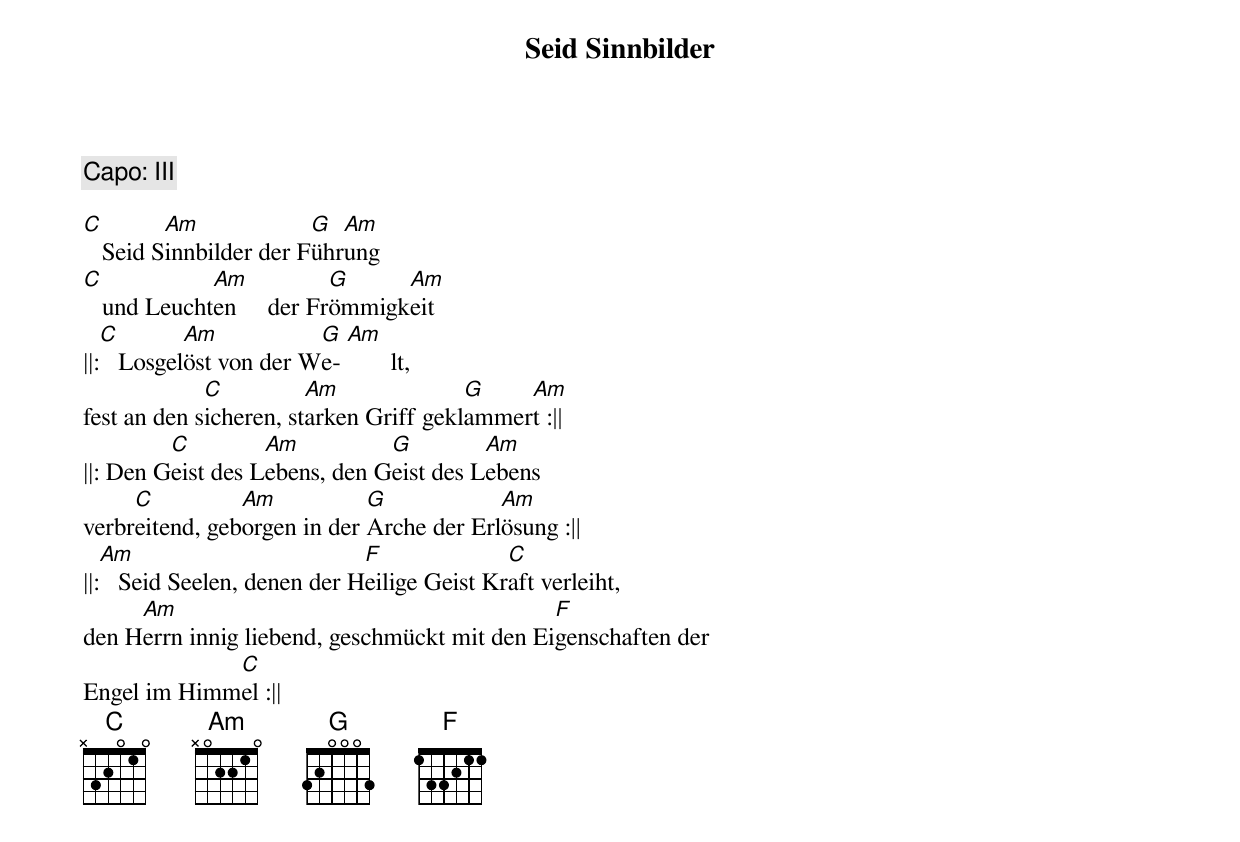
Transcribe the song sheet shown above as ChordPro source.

{title: Seid Sinnbilder}
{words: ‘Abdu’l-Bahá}
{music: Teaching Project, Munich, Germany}
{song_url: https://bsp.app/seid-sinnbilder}
{c: Capo: III}

[C]   Seid S[Am]innbilder der F[G]ühr[Am]ung
[C]   und Leucht[Am]en     der Fr[G]ömmigk[Am]eit
||:[C]   Losgel[Am]öst von der W[G]e- [Am]       lt,
fest an den s[C]icheren, st[Am]arken Griff gekl[G]ammer[Am]t :||
||: Den G[C]eist des L[Am]ebens, den G[G]eist des L[Am]ebens
verbr[C]eitend, geb[Am]orgen in der [G]Arche der Erl[Am]ösung :||
||:[Am]   Seid Seelen, denen der H[F]eilige Geist Kr[C]aft verleiht,
den H[Am]errn innig liebend, geschmückt mit den Ei[F]genschaften der
Engel im Himm[C]el :||
